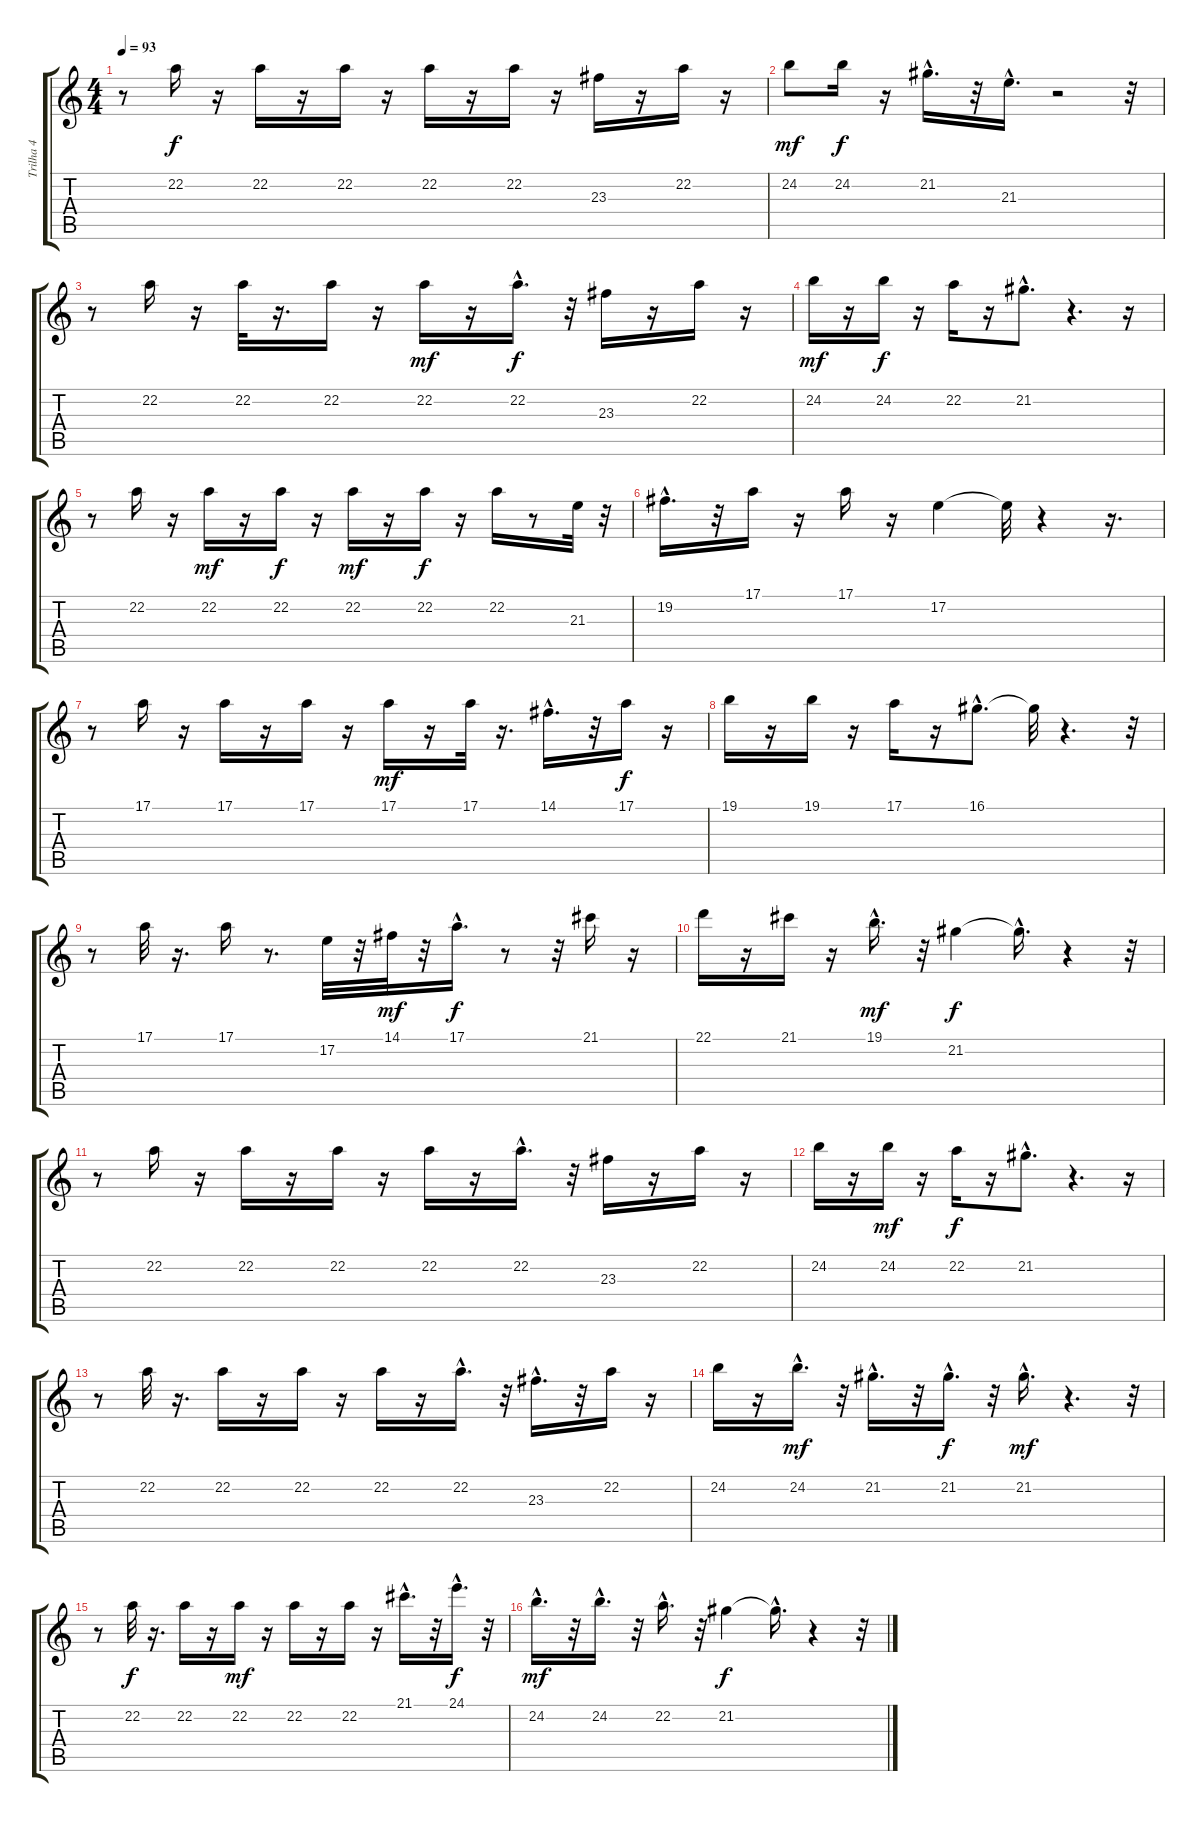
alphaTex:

\track ("Trilha 4" "Trilha 4") {instrument altosax}
\staff {score tabs}
\tuning (E4 B3 G3 D3 A2 E2) {hide}
\ts (4 4)
\tempo 93
\clef g2
\ks c
r.8{dy f} 22.2.16 r.16 22.2.16 r.16 22.2.16 r.16 22.2.16 r.16 22.2.16 r.16 23.3.16 r.16 22.2.16 r.16 |
24.2.8{dy mf} 24.2.16{dy f} r.16 21.2{hac}.16{d} r.32 21.3{hac}.16{d} r.2 r.32 |
r.8 22.2.16 r.16 22.2.32 r.16{d} 22.2.16 r.16 22.2.16{dy mf} r.16 22.2{hac}.16{d dy f} r.32 23.3.16 r.16 22.2.16 r.16 |
24.2.16{dy mf} r.16 24.2.16{dy f} r.16 22.2.16 r.16 21.2{hac}.8{d} r.4{d} r.16 |
r.8 22.2.16 r.16 22.2.16{dy mf} r.16 22.2.16{dy f} r.16 22.2.16{dy mf} r.16 22.2.16{dy f} r.16 22.2.16 r.8 21.3.32 r.32 |
19.2{hac}.16{d} r.32 17.1.16 r.16 17.1.16 r.16 17.2.4 17.2{t}.32 r.4 r.16{d} |
r.8 17.1.16 r.16 17.1.16 r.16 17.1.16 r.16 17.1.16{dy mf} r.16 17.1.32 r.16{d} 14.1{hac}.16{d} r.32 17.1.16{dy f} r.16 |
19.1.16 r.16 19.1.16 r.16 17.1.16 r.16 16.1{hac}.8{d} 16.1{t}.32 r.4{d} r.32 |
r.8 17.1.32 r.16{d} 17.1.16 r.8{d} 17.2.32 r.32 14.1.32{dy mf} r.32 17.1{hac}.16{d dy f} r.8 r.32 21.1.16 r.16 |
22.1.16 r.16 21.1.16 r.16 19.1{hac}.16{d dy mf} r.32 21.2.4{dy f} 21.2{hac t}.16{d} r.4 r.32 |
r.8 22.2.16 r.16 22.2.16 r.16 22.2.16 r.16 22.2.16 r.16 22.2{hac}.16{d} r.32 23.3.16 r.16 22.2.16 r.16 |
24.2.16 r.16 24.2.16{dy mf} r.16 22.2.16{dy f} r.16 21.2{hac}.8{d} r.4{d} r.16 |
r.8 22.2.32 r.16{d} 22.2.16 r.16 22.2.16 r.16 22.2.16 r.16 22.2{hac}.16{d} r.32 23.3{hac}.16{d} r.32 22.2.16 r.16 |
24.2.16 r.16 24.2{hac}.16{d dy mf} r.32 21.2{hac}.16{d} r.32 21.2{hac}.16{d dy f} r.32 21.2{hac}.16{d dy mf} r.4{d} r.32 |
r.8 22.2.32{dy f} r.16{d} 22.2.16 r.16 22.2.16{dy mf} r.16 22.2.16 r.16 22.2.16 r.16 21.1{hac}.16{d} r.32 24.1{hac}.16{d dy f} r.32 |
24.2{hac}.16{d dy mf} r.32 24.2{hac}.16{d} r.32 22.2{hac}.16{d} r.32 21.2.4{dy f} 21.2{hac t}.16{d} r.4 r.32
